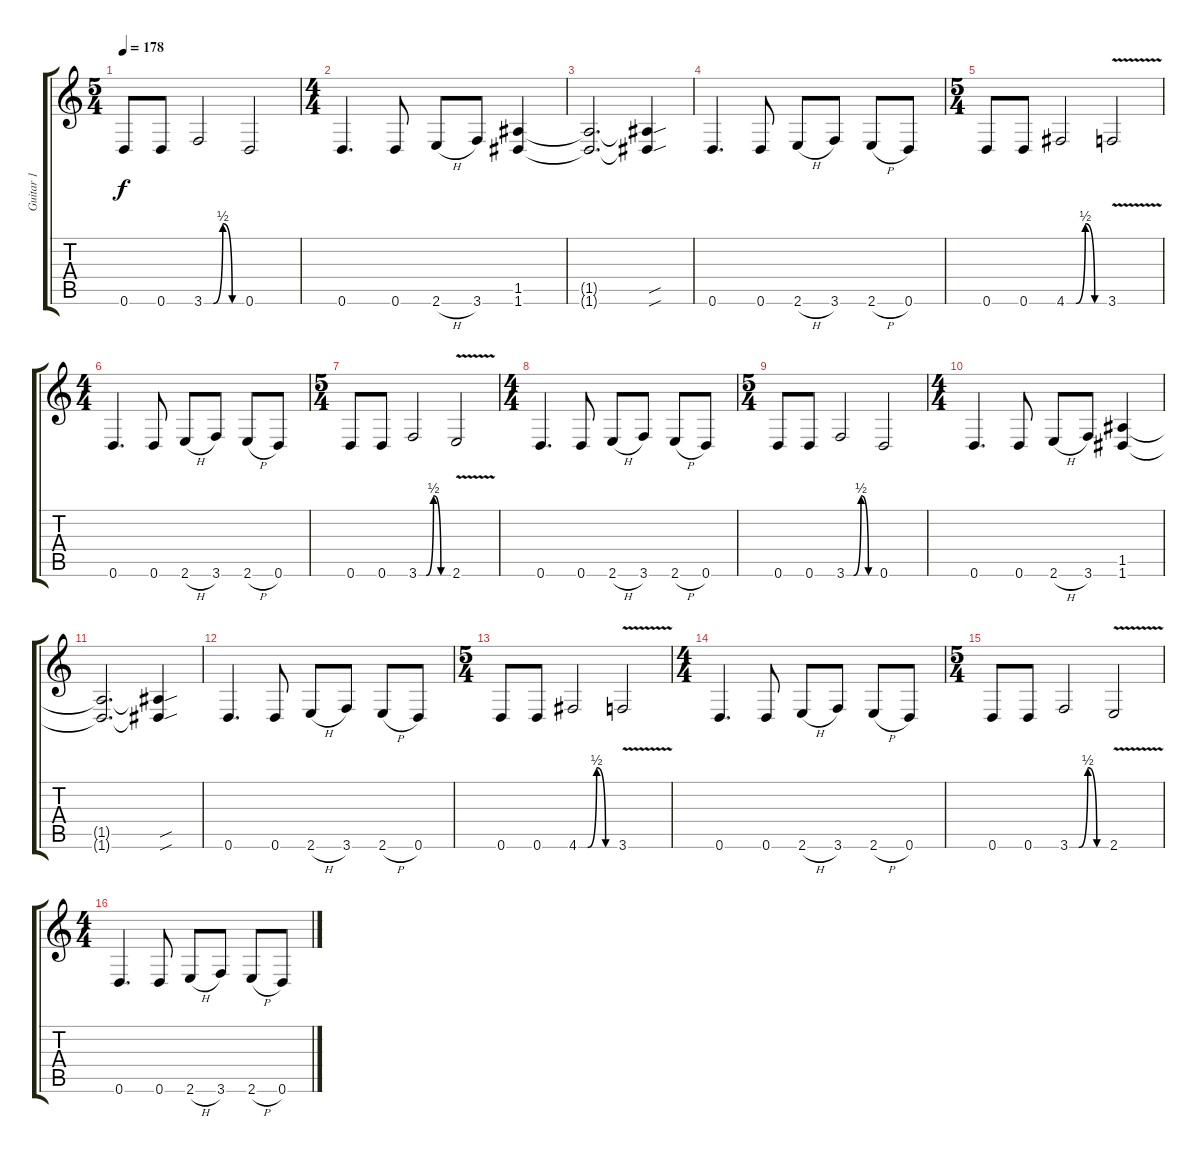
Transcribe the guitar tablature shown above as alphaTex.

\track ("Guitar 1" "Guitar 1") {instrument overdrivenguitar}
\staff {score tabs}
\tuning (E4 B3 G3 D3 A2 D2) {hide}
\ts (5 4)
\tempo 178
\clef g2
\ks c
0.6.8{dy f} 0.6.8 3.6{be (custom 0 0 15 0 30 2 45 0 60 0)}.2 0.6.2 |
\ts (4 4)
0.6.4{d} 0.6.8 2.6{h}.8 3.6.8 (1.5 1.6).4 |
(1.5{t} 1.6{t}).2{d} (1.5{sou t} 1.6{sou t}).4 |
0.6.4{d} 0.6.8 2.6{h}.8 3.6.8 2.6{h}.8 0.6.8 |
\ts (5 4)
0.6.8 0.6.8 4.6{be (custom 0 0 15 0 30 2 45 0 60 0)}.2 3.6{v}.2 |
\ts (4 4)
0.6.4{d} 0.6.8 2.6{h}.8 3.6.8 2.6{h}.8 0.6.8 |
\ts (5 4)
0.6.8 0.6.8 3.6{be (custom 0 0 15 0 30 2 45 0 60 0)}.2 2.6{v}.2 |
\ts (4 4)
0.6.4{d} 0.6.8 2.6{h}.8 3.6.8 2.6{h}.8 0.6.8 |
\ts (5 4)
0.6.8 0.6.8 3.6{be (custom 0 0 15 0 30 2 45 0 60 0)}.2 0.6.2 |
\ts (4 4)
0.6.4{d} 0.6.8 2.6{h}.8 3.6.8 (1.5 1.6).4 |
(1.5{t} 1.6{t}).2{d} (1.5{sou t} 1.6{sou t}).4 |
0.6.4{d} 0.6.8 2.6{h}.8 3.6.8 2.6{h}.8 0.6.8 |
\ts (5 4)
0.6.8 0.6.8 4.6{be (custom 0 0 15 0 30 2 45 0 60 0)}.2 3.6{v}.2 |
\ts (4 4)
0.6.4{d} 0.6.8 2.6{h}.8 3.6.8 2.6{h}.8 0.6.8 |
\ts (5 4)
0.6.8 0.6.8 3.6{be (custom 0 0 15 0 30 2 45 0 60 0)}.2 2.6{v}.2 |
\ts (4 4)
0.6.4{d} 0.6.8 2.6{h}.8 3.6.8 2.6{h}.8 0.6.8
